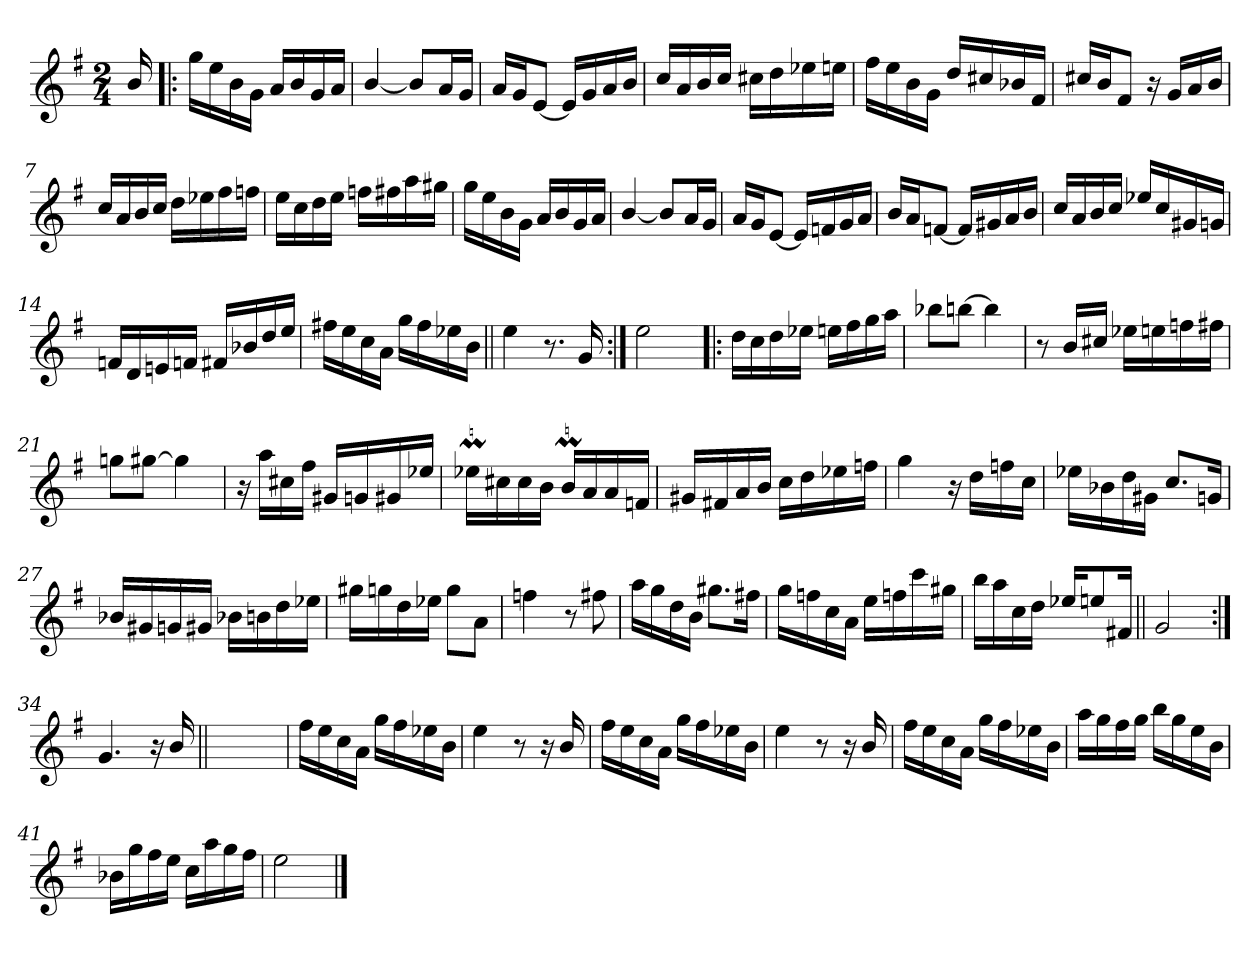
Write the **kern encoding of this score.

**kern
*part1
*staff1
*clefG2
*k[f#]
*G:
*M2/4
=
16b/
=1!|:
16gg\LL
16ee\
16b\
16g\JJ
16a/LL
16b/
16g/
16a/JJ
=2
[4b/
8b/L]
16a/L
16g/JJ
=3
16a/LL
16g/J
[8e/J
16e/LL]
16g/
16a/
16b/JJ
=4
16cc/LL
16a/
16b/
16cc/JJ
16cc#X\LL
16dd\
16ee-X\
16een\JJ
!!LO:LB:g=z
=5
16ff#\LL
16ee\
16b\
16g\JJ
16dd/LL
16cc#X/
16b-X/
16f#/JJ
=6
16cc#X/LL
16b/J
8f#/J
16r
16g/LL
16a/
16b/JJ
=7
16cc/LL
16a/
16b/
16cc/JJ
16dd\LL
16ee-X\
16ff#\
16ffn\JJ
=8
16ee\LL
16cc\
16dd\
16ee\JJ
16ffn\LL
16ff#X\
16aa\
16gg#X\JJ
!!LO:LB:g=z
=9
16gg\LL
16ee\
16b\
16g\JJ
16a/LL
16b/
16g/
16a/JJ
=10
[4b/
8b/L]
16a/L
16g/JJ
=11
16a/LL
16g/J
[8e/J
16e/LL]
16fn/
16g/
16a/JJ
=12
16b/LL
16a/J
[8fn/J
16fn/LL]
16g#X/
16a/
16b/JJ
!!LO:LB:g=z
=13
16cc/LL
16a/
16b/
16cc/JJ
16ee-X/LL
16cc/
16g#X/
16gn/JJ
=14
16fn/LL
16d/
16en/
16fn/JJ
16f#X/LL
16b-X/
16dd/
16ee/JJ
=15
16ff#X\LL
16ee\
16cc\
16a\JJ
16gg\LL
16ff#\
16ee-X\
16b\JJ
=16||
4ee\
8.r
16g/
!!LO:LB:g=z
=17:|!
2ee\
=18!|:
16dd\LL
16cc\
16dd\
16ee-X\JJ
16een\LL
16ff#\
16gg\
16aa\JJ
=19
8bb-X\L
[8bbn\J
4bb\]
=20
8r
16b/LL
16cc#X/JJ
16ee-X\LL
16een\
16ffn\
16ff#X\JJ
!!LO:LB:g=z
=21
8ggn\L
[8gg#X\J
4gg#\]
=22
16r
16aa\LL
16cc#X\
16ff#\JJ
16g#X/LL
16gn/
16g#X/
16ee-X/JJ
=23
16ee-XM\LL
16cc#X\
16cc#\
16b\JJ
16bm/LL
16a/
16a/
16fn/JJ
=24
16g#X/LL
16f#X/
16a/
16b/JJ
16cc\LL
16dd\
16ee-X\
16ffn\JJ
!!LO:LB:g=z
=25
4gg\
16r
16dd\LL
16ffn\
16cc\JJ
=26
16ee-X\LL
16b-X\
16dd\
16g#X\JJ
8.cc/L
16gn/Jk
=27
16b-X/LL
16g#X/
16gn/
16g#X/JJ
16b-X\LL
16bn\
16dd\
16ee-X\JJ
=28
16gg#X\LL
16ggn\
16dd\
16ee-X\JJ
8gg\L
8a\J
!!LO:LB:g=z
=29
4ffn\
8r
8ff#X\
=30
16aa\LL
16gg\
16dd\
16b\JJ
8.gg#X\L
16ff#X\Jk
=31
16gg\LL
16ffn\
16cc\
16a\JJ
16ee\LL
16ffn\
16ccc\
16gg#X\JJ
=32
16bb\LL
16aa\
16cc\
16dd\JJ
16ee-X/KL
8een/
16f#X/Jk
!!LO:LB:g=z
=33||
2g/
=34:|!
4.g/
16r
16b/
=34X341||
2ryy
!!LO:LB:g=z
=35
16ff#\LL
16ee\
16cc\
16a\JJ
16gg\LL
16ff#\
16ee-X\
16b\JJ
=36
4ee\
8r
16r
16b/
=37
16ff#\LL
16ee\
16cc\
16a\JJ
16gg\LL
16ff#\
16ee-X\
16b\JJ
=38
4ee\
8r
16r
16b/
!!LO:LB:g=z
=39
16ff#\LL
16ee\
16cc\
16a\JJ
16gg\LL
16ff#\
16ee-X\
16b\JJ
=40
16aa\LL
16gg\
16ff#\
16gg\JJ
16bb\LL
16gg\
16ee\
16b\JJ
=41
16b-X\LL
16gg\
16ff#\
16ee\JJ
16cc\LL
16aa\
16gg\
16ff#\JJ
=42
2ee\
==
*-
